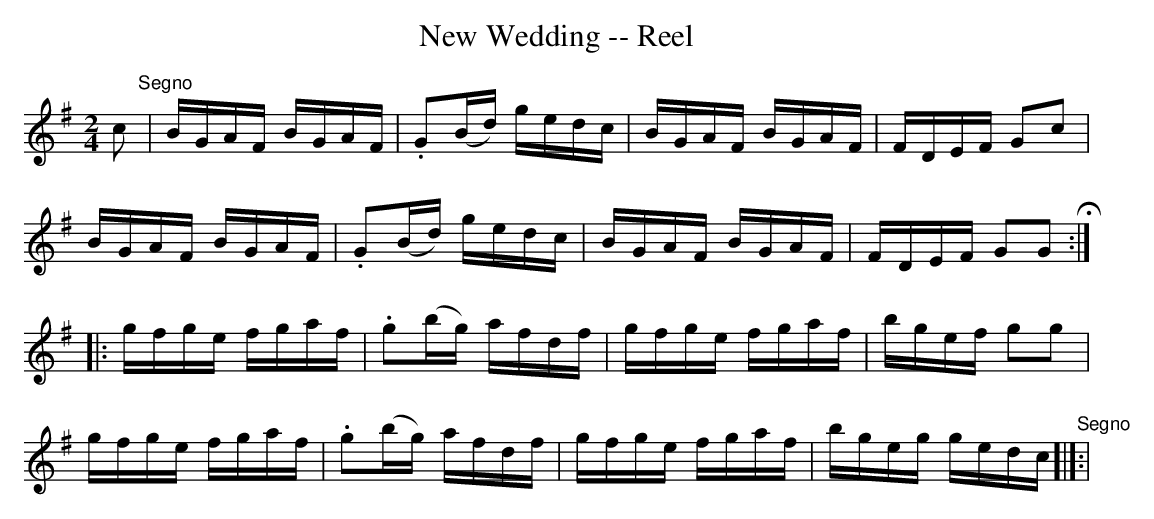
X:1
T: New Wedding -- Reel
M: 2/4
L: 1/16
K: G
c2 "Segno"|\
BGAF BGAF | .G2(Bd) gedc | BGAF BGAF | FDEF G2c2 |
BGAF BGAF | .G2(Bd) gedc | BGAF BGAF | FDEF G2G2 H:|
|: gfge fgaf | .g2(bg) afdf | gfge fgaf | bgef g2g2 |
   gfge fgaf | .g2(bg) afdf | gfge fgaf | bgeg gedc "Segno"[|]:|
